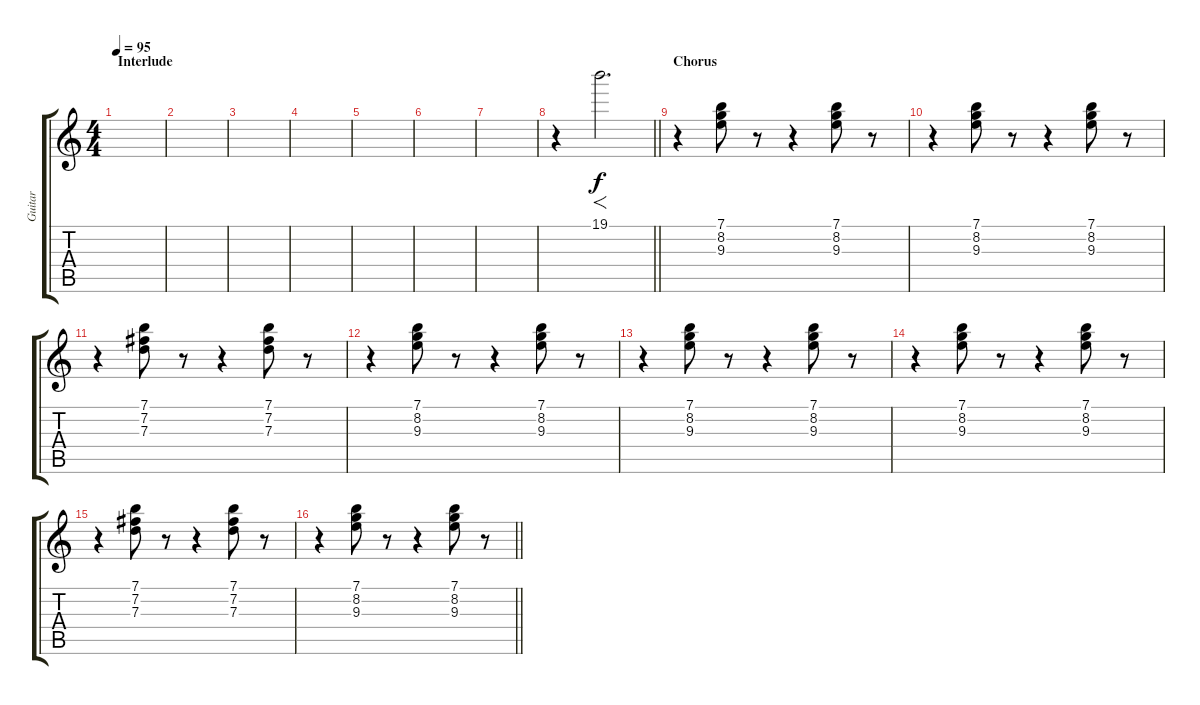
\track ("Guitar" "Guitar") {instrument distortionguitar}
\staff {score tabs}
\tuning (E4 B3 G3 D3 A2 E2) {hide}
\ts (4 4)
\section ("" "Interlude")
\tempo 95
\clef g2
\ks c
|
|
|
|
|
|
|
\barLineRight lightlight
r.4 19.1.2{f d} |
\section ("" "Chorus")
r.4 (7.1 8.2 9.3).8 r.8 r.4 (7.1 8.2 9.3).8 r.8 |
r.4 (7.1 8.2 9.3).8 r.8 r.4 (7.1 8.2 9.3).8 r.8 |
r.4 (7.1 7.2 7.3).8 r.8 r.4 (7.1 7.2 7.3).8 r.8 |
r.4 (7.1 8.2 9.3).8 r.8 r.4 (7.1 8.2 9.3).8 r.8 |
r.4 (7.1 8.2 9.3).8 r.8 r.4 (7.1 8.2 9.3).8 r.8 |
r.4 (7.1 8.2 9.3).8 r.8 r.4 (7.1 8.2 9.3).8 r.8 |
r.4 (7.1 7.2 7.3).8 r.8 r.4 (7.1 7.2 7.3).8 r.8 |
\barLineRight lightlight
r.4 (7.1 8.2 9.3).8 r.8 r.4 (7.1 8.2 9.3).8 r.8
